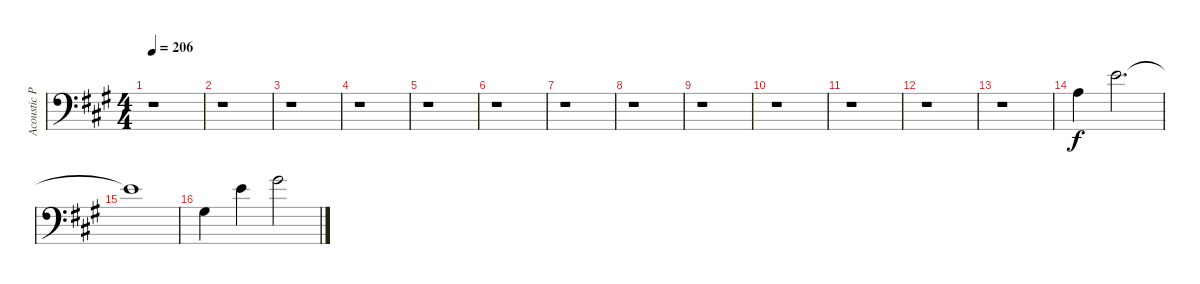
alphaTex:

\track ("Acoustic Piano (Staff 2)" "Acoustic P") {instrument acousticgrandpiano}
\staff {score}
\tuning (E4 B3 G3 D3 A2 E2 B1) {hide}
\ts (4 4)
\tempo 206
\clef f4
\ks a
r.1{dy f} |
r.1 |
r.1 |
r.1 |
r.1 |
r.1 |
r.1 |
r.1 |
r.1 |
r.1 |
r.1 |
r.1 |
r.1 |
\section ("" "")
2.3.4 0.1.2{d} |
0.1{t}.1 |
1.3.4 0.1.4 4.1.2
